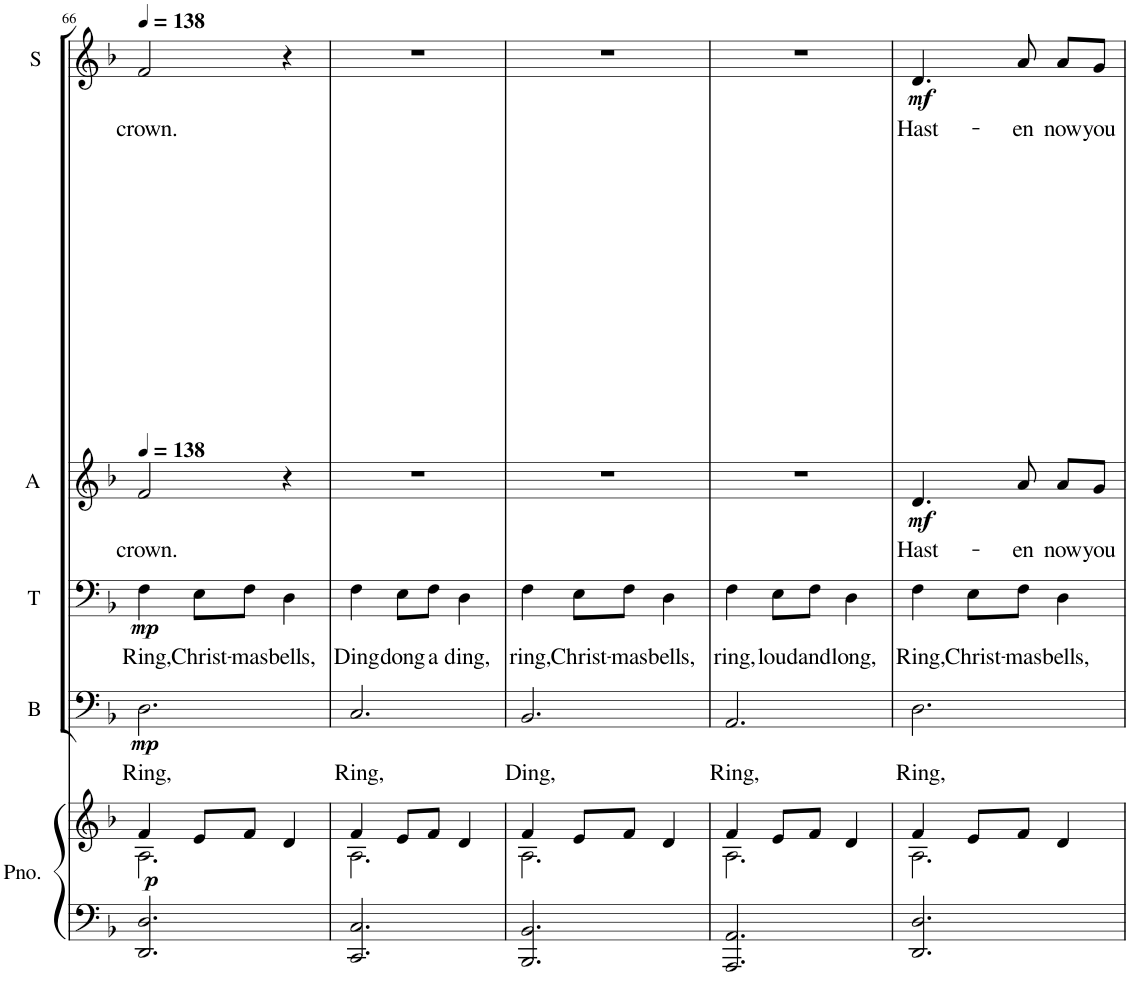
**kern	**kern	**dynam	**kern	**text	**dynam	**kern	**text	**dynam	**kern	**text	**dynam	**kern	**text	**dynam
*part5	*part5	*part5	*part4	*part4	*part4	*part3	*part3	*part3	*part2	*part2	*part2	*part1	*part1	*part1
*staff6	*staff5	*staff5/6	*staff4	*staff4	*staff4	*staff3	*staff3	*staff3	*staff2	*staff2	*staff2	*staff1	*staff1	*staff1
*I"Piano	*	*	*I"Bass	*	*	*I"Tenor	*	*	*I"Alto	*	*	*I"Soprano	*	*
*I'Pno.	*	*	*I'B	*	*	*I'T	*	*	*I'A	*	*	*I'S	*	*
!!LO:PB:g=z
*clefF4	*clefG2	*	*clefF4	*	*	*clefF4	*	*	*clefG2	*	*	*clefG2	*	*
*k[b-]	*k[b-]	*	*k[b-]	*	*	*k[b-]	*	*	*k[b-]	*	*	*k[b-]	*	*
*M3/4	*M3/4	*	*M3/4	*	*	*M3/4	*	*	*M3/4	*	*	*M3/4	*	*
*MM138	*MM138	*	*MM138	*	*	*MM138	*	*	*MM138	*	*	*MM138	*	*
=66	=66	=66	=66	=66	=66	=66	=66	=66	=66	=66	=66	=66	=66	=66
*	*^	*	*	*	*	*	*	*	*	*	*	*	*	*
!	!	!	!LO:DY:b	!	!LO:LY:b	!LO:DY:b	!	!LO:LY:b	!LO:DY:b	!	!LO:LY:b	!	!	!LO:LY:b	!
2.DD/ 2.D/	4f/	2.A\	p	2.D\	Ring,	mp	4F\	Ring,	mp	2f/	crown.	.	2f/	crown.	.
!	!	!	!	!	!	!	!	!LO:LY:b	!	!	!	!	!	!	!
.	8e/L	.	.	.	.	.	8E\L	Christ-	.	.	.	.	.	.	.
!	!	!	!	!	!	!	!	!LO:LY:b	!	!	!	!	!	!	!
.	8f/J	.	.	.	.	.	8F\J	-mas	.	.	.	.	.	.	.
!	!	!	!	!	!	!	!	!LO:LY:b	!	!	!	!	!	!	!
.	4d/	.	.	.	.	.	4D\	bells,	.	4r	.	.	4r	.	.
=67	=67	=67	=67	=67	=67	=67	=67	=67	=67	=67	=67	=67	=67	=67	=67
!	!	!	!	!	!LO:LY:b	!	!	!LO:LY:b	!	!	!	!	!	!	!
2.CC/ 2.C/	4f/	2.A\	.	2.C/	Ring,	.	4F\	Ding	.	2.r	.	.	2.r	.	.
!	!	!	!	!	!	!	!	!LO:LY:b	!	!	!	!	!	!	!
.	8e/L	.	.	.	.	.	8E\L	dong	.	.	.	.	.	.	.
!	!	!	!	!	!	!	!	!LO:LY:b	!	!	!	!	!	!	!
.	8f/J	.	.	.	.	.	8F\J	a	.	.	.	.	.	.	.
!	!	!	!	!	!	!	!	!LO:LY:b	!	!	!	!	!	!	!
.	4d/	.	.	.	.	.	4D\	ding,	.	.	.	.	.	.	.
=68	=68	=68	=68	=68	=68	=68	=68	=68	=68	=68	=68	=68	=68	=68	=68
!	!	!	!	!	!LO:LY:b	!	!	!LO:LY:b	!	!	!	!	!	!	!
2.BBB-/ 2.BB-/	4f/	2.A\	.	2.BB-/	Ding,	.	4F\	ring,	.	2.r	.	.	2.r	.	.
!	!	!	!	!	!	!	!	!LO:LY:b	!	!	!	!	!	!	!
.	8e/L	.	.	.	.	.	8E\L	Christ-	.	.	.	.	.	.	.
!	!	!	!	!	!	!	!	!LO:LY:b	!	!	!	!	!	!	!
.	8f/J	.	.	.	.	.	8F\J	-mas	.	.	.	.	.	.	.
!	!	!	!	!	!	!	!	!LO:LY:b	!	!	!	!	!	!	!
.	4d/	.	.	.	.	.	4D\	bells,	.	.	.	.	.	.	.
=69	=69	=69	=69	=69	=69	=69	=69	=69	=69	=69	=69	=69	=69	=69	=69
!	!	!	!	!	!LO:LY:b	!	!	!LO:LY:b	!	!	!	!	!	!	!
2.AAA/ 2.AA/	4f/	2.A\	.	2.AA/	Ring,	.	4F\	ring,	.	2.r	.	.	2.r	.	.
!	!	!	!	!	!	!	!	!LO:LY:b	!	!	!	!	!	!	!
.	8e/L	.	.	.	.	.	8E\L	loud	.	.	.	.	.	.	.
!	!	!	!	!	!	!	!	!LO:LY:b	!	!	!	!	!	!	!
.	8f/J	.	.	.	.	.	8F\J	and	.	.	.	.	.	.	.
!	!	!	!	!	!	!	!	!LO:LY:b	!	!	!	!	!	!	!
.	4d/	.	.	.	.	.	4D\	long,	.	.	.	.	.	.	.
=70	=70	=70	=70	=70	=70	=70	=70	=70	=70	=70	=70	=70	=70	=70	=70
!	!	!	!	!	!LO:LY:b	!	!	!LO:LY:b	!	!	!LO:LY:b	!LO:DY:b	!	!LO:LY:b	!LO:DY:b
2.DD/ 2.D/	4f/	2.A\	.	2.D\	Ring,	.	4F\	Ring,	.	4.d/	Hast-	mf	4.d/	Hast-	mf
!	!	!	!	!	!	!	!	!LO:LY:b	!	!	!	!	!	!	!
.	8e/L	.	.	.	.	.	8E\L	Christ-	.	.	.	.	.	.	.
!	!	!	!	!	!	!	!	!LO:LY:b	!	!	!LO:LY:b	!	!	!LO:LY:b	!
.	8f/J	.	.	.	.	.	8F\J	-mas	.	8a/	-en	.	8a/	-en	.
!	!	!	!	!	!	!	!	!LO:LY:b	!	!	!LO:LY:b	!	!	!LO:LY:b	!
.	4d/	.	.	.	.	.	4D\	bells,	.	8a/L	now	.	8a/L	now	.
!	!	!	!	!	!	!	!	!	!	!	!LO:LY:b	!	!	!LO:LY:b	!
.	.	.	.	.	.	.	.	.	.	8g/J	you	.	8g/J	you	.
*	*v	*v	*	*	*	*	*	*	*	*	*	*	*	*	*
=	=	=	=	=	=	=	=	=	=	=	=	=	=	=
*-	*-	*-	*-	*-	*-	*-	*-	*-	*-	*-	*-	*-	*-	*-
